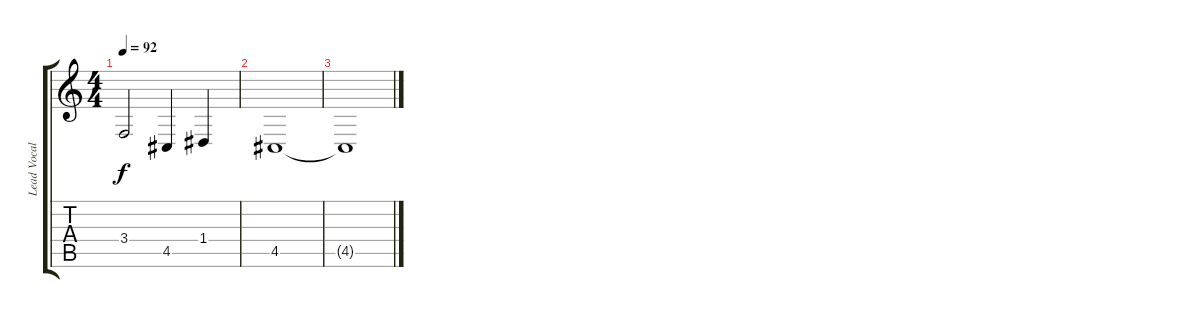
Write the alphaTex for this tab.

\track ("Lead Vocal (Peter Hayes)" "Lead Vocal") {instrument acousticgrandpiano}
\staff {score tabs}
\tuning (E4 B3 G3 D3 A2 E2) {hide}
\ts (4 4)
\tempo 92
\clef g2
\ks c
3.4.2{dy f} 4.5.4 1.4.4 |
4.5.1 |
4.5{t}.1
